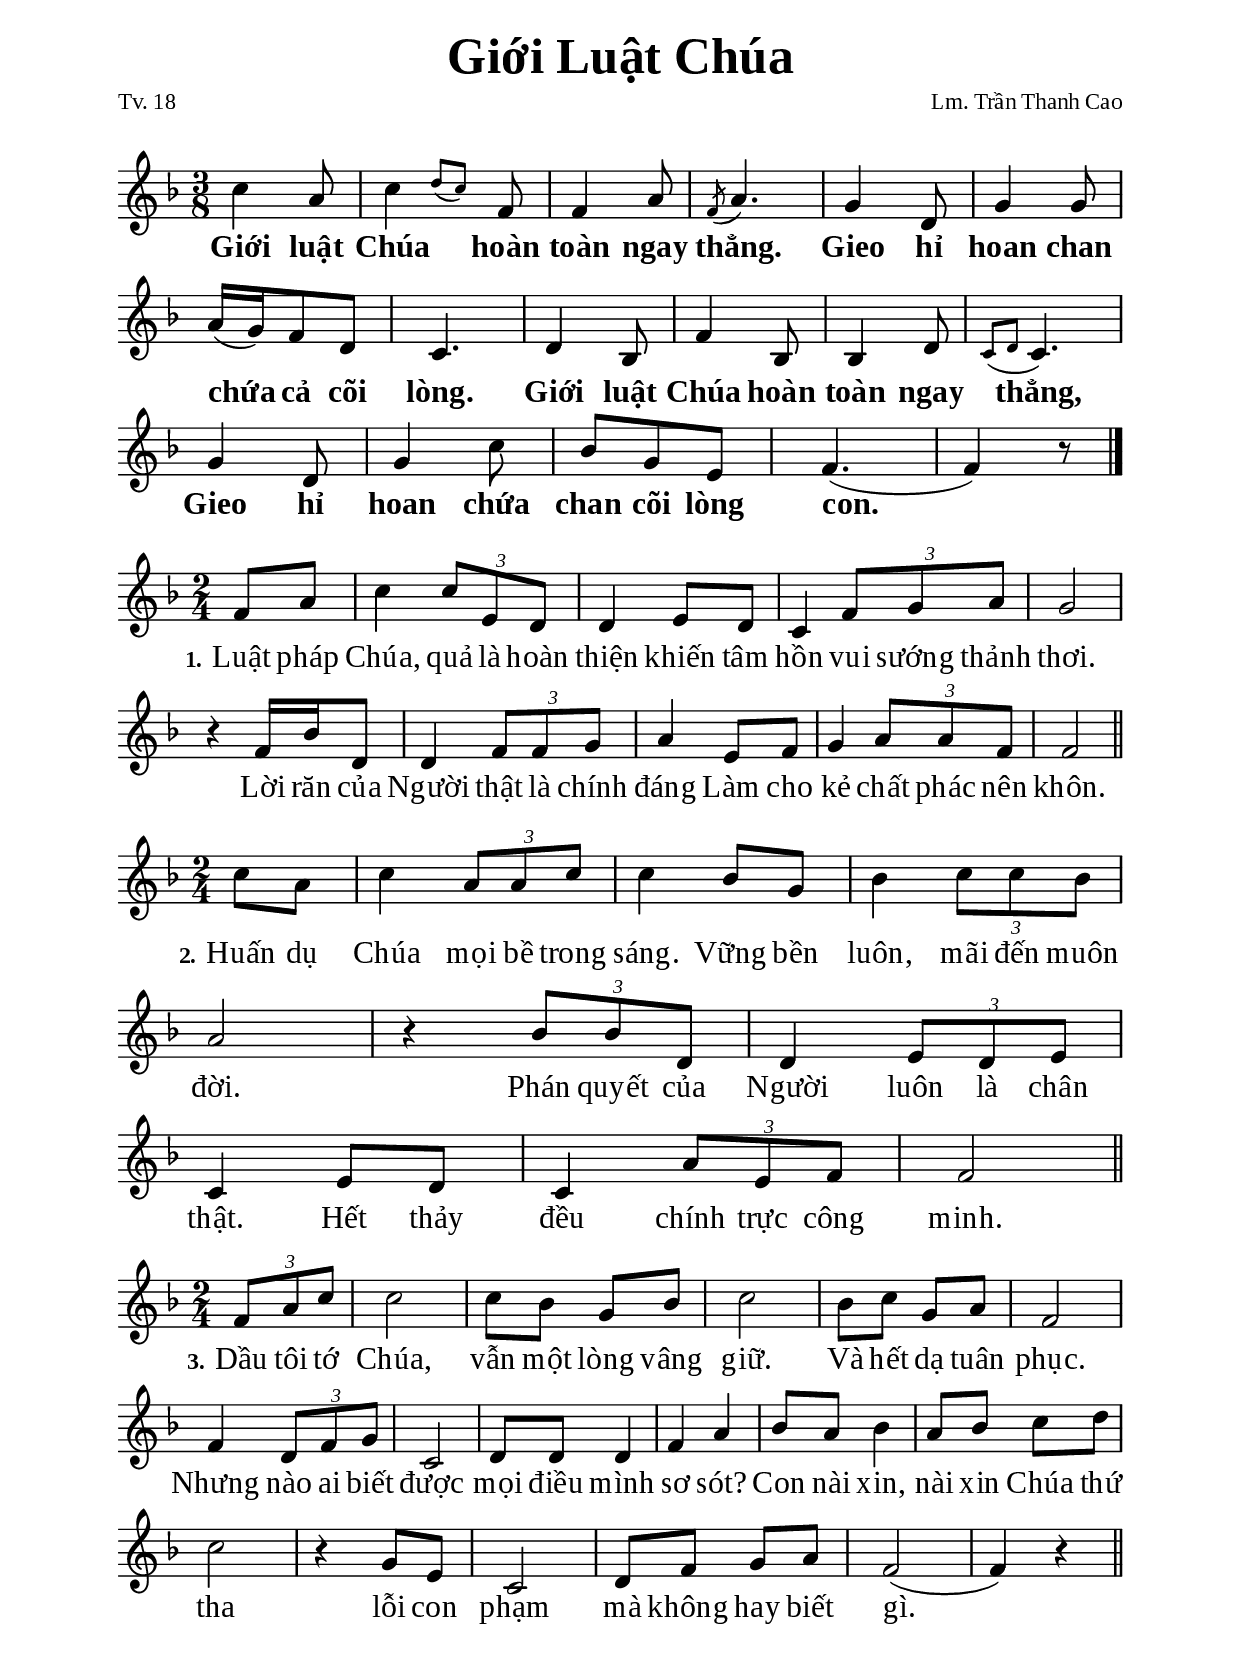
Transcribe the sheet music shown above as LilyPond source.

% Cài đặt chung
\version "2.20.0"
\include "english.ly"

\header {
  title = \markup { \fontsize #3 "Giới Luật Chúa" }
  poet = "Tv. 18"
  composer = "Lm. Trần Thanh Cao"
  arranger = " "
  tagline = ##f
}

\paper {
  #(set-paper-size "a4")
  top-margin = 10\mm
  bottom-margin = 10\mm
  left-margin = 20\mm
  right-margin = 20\mm
  indent = #0
  #(define fonts
    (make-pango-font-tree
      "Liberation Serif"
      "Liberation Serif"
      "Liberation Serif"
      (/ 20 20)))
  page-count = #1
}

% Nhạc điệp khúc
nhacDiepKhuc = \relative c'' {
  c4 a8 |
  \afterGrace c4 {(d8 c)} f, |
  f4 a8 |
  \acciaccatura f8 a4. |
  g4 d8 |
  g4 g8 |
  a16 (g) f8 d |
  c4. |
  d4 bf8 |
  f'4 bf,8 |
  bf4 d8 |
  \acciaccatura {c8 d} c4. |
  g'4 d8 |
  g4 c8 |
  bf g e |
  f4. ( |
  f4) r8 \bar "|."
}

% Nhạc phiên khúc
nhacPhienKhucMot = \relative c' {
  \partial 4 f8 a |
  c4 \tuplet 3/2 { c8 e, d } |
  d4 e8 d |
  c4 \tuplet 3/2 { f8 g a } |
  g2 |
  r4 f16 bf d,8 |
  d4 \tuplet 3/2 { f8 f g } |
  a4 e8 f |
  g4 \tuplet 3/2 { a8 a f } |
  f2 \bar "||"
}

nhacPhienKhucHai = \relative c'' {
  \partial 4 c8 a |
  c4 \tuplet 3/2 { a8 a c } |
  c4 bf8 g |
  bf4 \tuplet 3/2 { c8 c bf } |
  a2 |
  r4 \tuplet 3/2 { bf8 bf d, } |
  d4 \tuplet 3/2 { e8 d e } |
  c4 e8 d |
  c4 \tuplet 3/2 { a'8 e f } |
  f2 \bar "||"
}

nhacPhienKhucBa = \relative c' {
  \partial 4 \tuplet 3/2 { f8 a c } |
  c2 |
  c8 bf g bf |
  c2 |
  bf8 c g a |
  f2 |
  f4 \tuplet 3/2 { d8 f g } |
  c,2 |
  d8 d d4 |
  f4 a |
  bf8 a bf4 |
  a8 bf c d |
  c2 |
  r4 g8 e |
  c2 |
  d8 f g a |
  f2 ( |
  f4) r \bar "||"
}

% Lời điệp khúc
loiDiepKhuc = \lyricmode {
  Giới luật Chúa hoàn toàn ngay thẳng.
  Gieo hỉ hoan chan chứa cả cõi lòng.
  Giới luật Chúa hoàn toàn ngay thẳng,
  Gieo hỉ hoan chứa chan cõi lòng con.
}

% Lời phiên khúc
loiPhienKhucMot = \lyricmode {
  \set stanza = #"1."
  Luật pháp Chúa, quả là hoàn thiện
  khiến tâm hồn vui sướng thảnh thơi.
  Lời răn của Người thật là chính đáng
  Làm cho kẻ chất phác nên khôn.
}

loiPhienKhucHai = \lyricmode {
  \set stanza = #"2."
  Huấn dụ Chúa mọi bề trong sáng.
  Vững bền luôn, mãi đến muôn đời.
  Phán quyết của Người luôn là chân thật.
  Hết thảy đều chính trực công minh.
}

loiPhienKhucBa = \lyricmode {
  \set stanza = #"3."
  Dầu tôi tớ Chúa, vẫn một lòng vâng giữ.
  Và hết dạ tuân phục.
  Nhưng nào ai biết được mọi điều mình sơ sót?
  Con nài xin, nài xin Chúa thứ tha
  lỗi con phạm mà không hay biết gì.
}


% Dàn trang
\score {
  \new ChoirStaff <<
    \new Staff = diepKhuc \with {
        \consists "Merge_rests_engraver"
        \magnifyStaff #(magstep +1)
      }
      <<
      \new Voice = beSop {
        \key f \major \time 3/8 \stemNeutral \nhacDiepKhuc
      }
    >>
    \new Lyrics \lyricsto beSop \loiDiepKhuc
  >>
  \layout {
    \override Lyrics.LyricText.font-series = #'bold
    \override Lyrics.LyricText.font-size = #+3
    \override Lyrics.LyricSpace.minimum-distance = #0.5
    \override Score.BarNumber.break-visibility = ##(#f #f #f)
    \override Score.SpacingSpanner.uniform-stretching = ##t
  }
}

\score {
  \new ChoirStaff <<
    \new Staff = phienKhuc \with {
        \magnifyStaff #(magstep +1)
      }
      <<
      \new Voice = beSop {
        \key f \major \time 2/4 \nhacPhienKhucMot
      }
    >>
    \new Lyrics \lyricsto beSop \loiPhienKhucMot
  >>
  \layout {
    %\override Staff.TimeSignature.transparent = ##t
    \override Lyrics.LyricText.font-size = #+3
    \override Lyrics.LyricSpace.minimum-distance = #0.5
    \override Score.BarNumber.break-visibility = ##(#f #f #f)
    \override Score.SpacingSpanner.uniform-stretching = ##t
  } 
}

\score {
  \new ChoirStaff <<
    \new Staff = phienKhuc \with {
        \magnifyStaff #(magstep +1)
      }
      <<
      \new Voice = beSop {
        \key f \major \time 2/4 \nhacPhienKhucHai
      }
    >>
    \new Lyrics \lyricsto beSop \loiPhienKhucHai
  >>
  \layout {
    %\override Staff.TimeSignature.transparent = ##t
    \override Lyrics.LyricText.font-size = #+3
    \override Lyrics.LyricSpace.minimum-distance = #0.5
    \override Score.BarNumber.break-visibility = ##(#f #f #f)
    \override Score.SpacingSpanner.uniform-stretching = ##t
  } 
}

\score {
  \new ChoirStaff <<
    \new Staff = phienKhuc \with {
        \magnifyStaff #(magstep +1)
      }
      <<
      \new Voice = beSop {
        \key f \major \time 2/4 \nhacPhienKhucBa
      }
    >>
    \new Lyrics \lyricsto beSop \loiPhienKhucBa
  >>
  \layout {
    %\override Staff.TimeSignature.transparent = ##t
    \override Lyrics.LyricText.font-size = #+3
    \override Lyrics.LyricSpace.minimum-distance = #0.5
    \override Score.BarNumber.break-visibility = ##(#f #f #f)
    \override Score.SpacingSpanner.uniform-stretching = ##t
  } 
}
